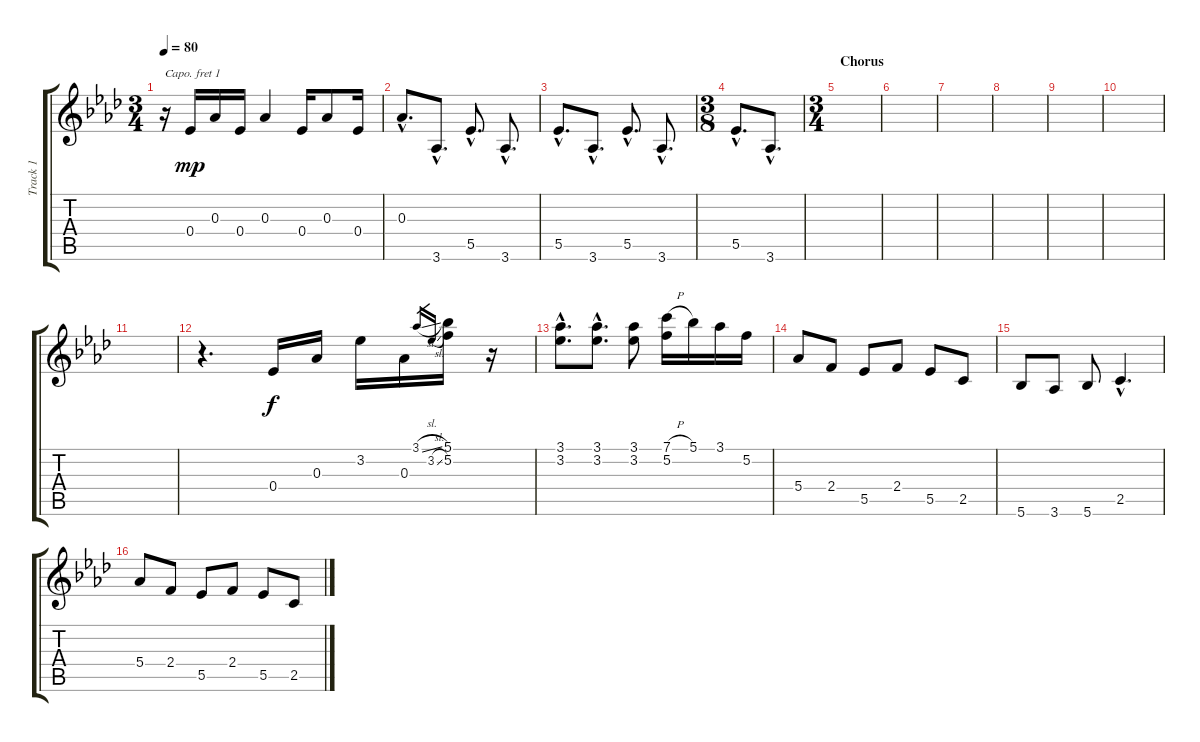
\track ("Track 1" "Track 1") {instrument acousticguitarsteel}
\staff {score tabs}
\capo 1
\tuning (E4 B3 G3 D3 A2 E2) {hide}
\ts (3 4)
\tempo 80
\clef g2
\ks ab
r.16{dy f} 0.4.16{dy mp} 0.3.16 0.4.16 0.3.4 0.4.16 0.3.8 0.4.16 |
0.3{hac}.8{d} 3.6{hac}.8{d} 5.5{hac}.8{d} 3.6{hac}.8{d} |
5.5{hac}.8{d} 3.6{hac}.8{d} 5.5{hac}.8{d} 3.6{hac}.8{d} |
\ts (3 8)
5.5{hac}.8{d} 3.6{hac}.8{d} |
\ts (3 4)
\section ("" "Chorus")
|
|
|
|
|
|
|
r.4{d} 0.4.16{dy f} 0.3.16 3.2.16 0.3.16 3.1{sl}.16{gr} 3.2{sl}.16{gr} (5.1 5.2).16 r.16 |
(3.1{hac} 3.2{hac}).8{d} (3.1{hac} 3.2{hac}).8{d} (3.1 3.2).8 (7.1{h} 5.2).16 5.1.16 3.1.16 5.2.16 |
5.4.8 2.4.8 5.5.8 2.4.8 5.5.8 2.5.8 |
5.6.8 3.6.8 5.6.8 2.5{hac}.4{d} |
5.4.8 2.4.8 5.5.8 2.4.8 5.5.8 2.5.8
